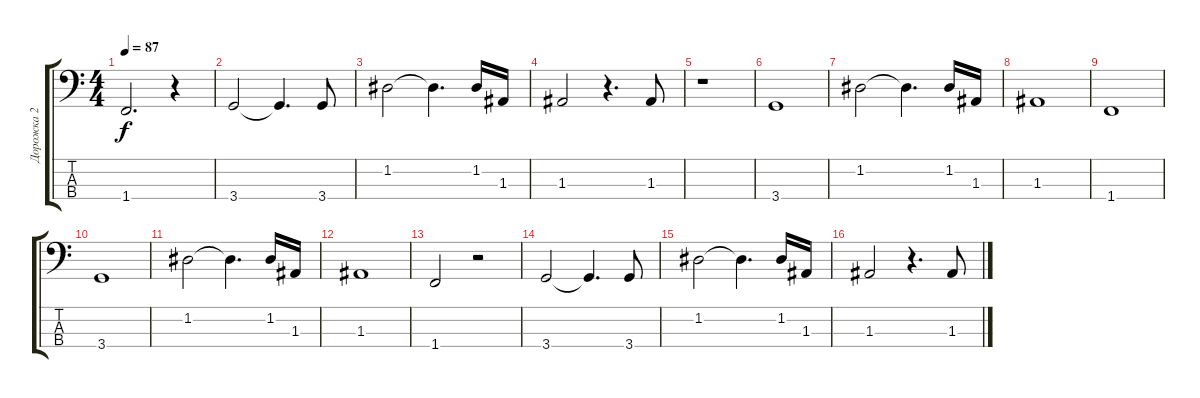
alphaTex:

\track ("Дорожка 2" "Дорожка 2") {instrument electricbassfinger}
\staff {score tabs}
\tuning (G2 D2 A1 E1) {hide}
\ts (4 4)
\tempo 87
\clef f4
\ks c
1.4.2{d dy f} r.4 |
3.4.2 3.4{t}.4{d} 3.4.8 |
1.2.2 1.2{t}.4{d} 1.2.16 1.3.16 |
1.3.2 r.4{d} 1.3.8 |
r.1 |
3.4.1 |
1.2.2 1.2{t}.4{d} 1.2.16 1.3.16 |
1.3.1 |
1.4.1 |
3.4.1 |
1.2.2 1.2{t}.4{d} 1.2.16 1.3.16 |
1.3.1 |
1.4.2 r.2 |
3.4.2 3.4{t}.4{d} 3.4.8 |
1.2.2 1.2{t}.4{d} 1.2.16 1.3.16 |
1.3.2 r.4{d} 1.3.8
